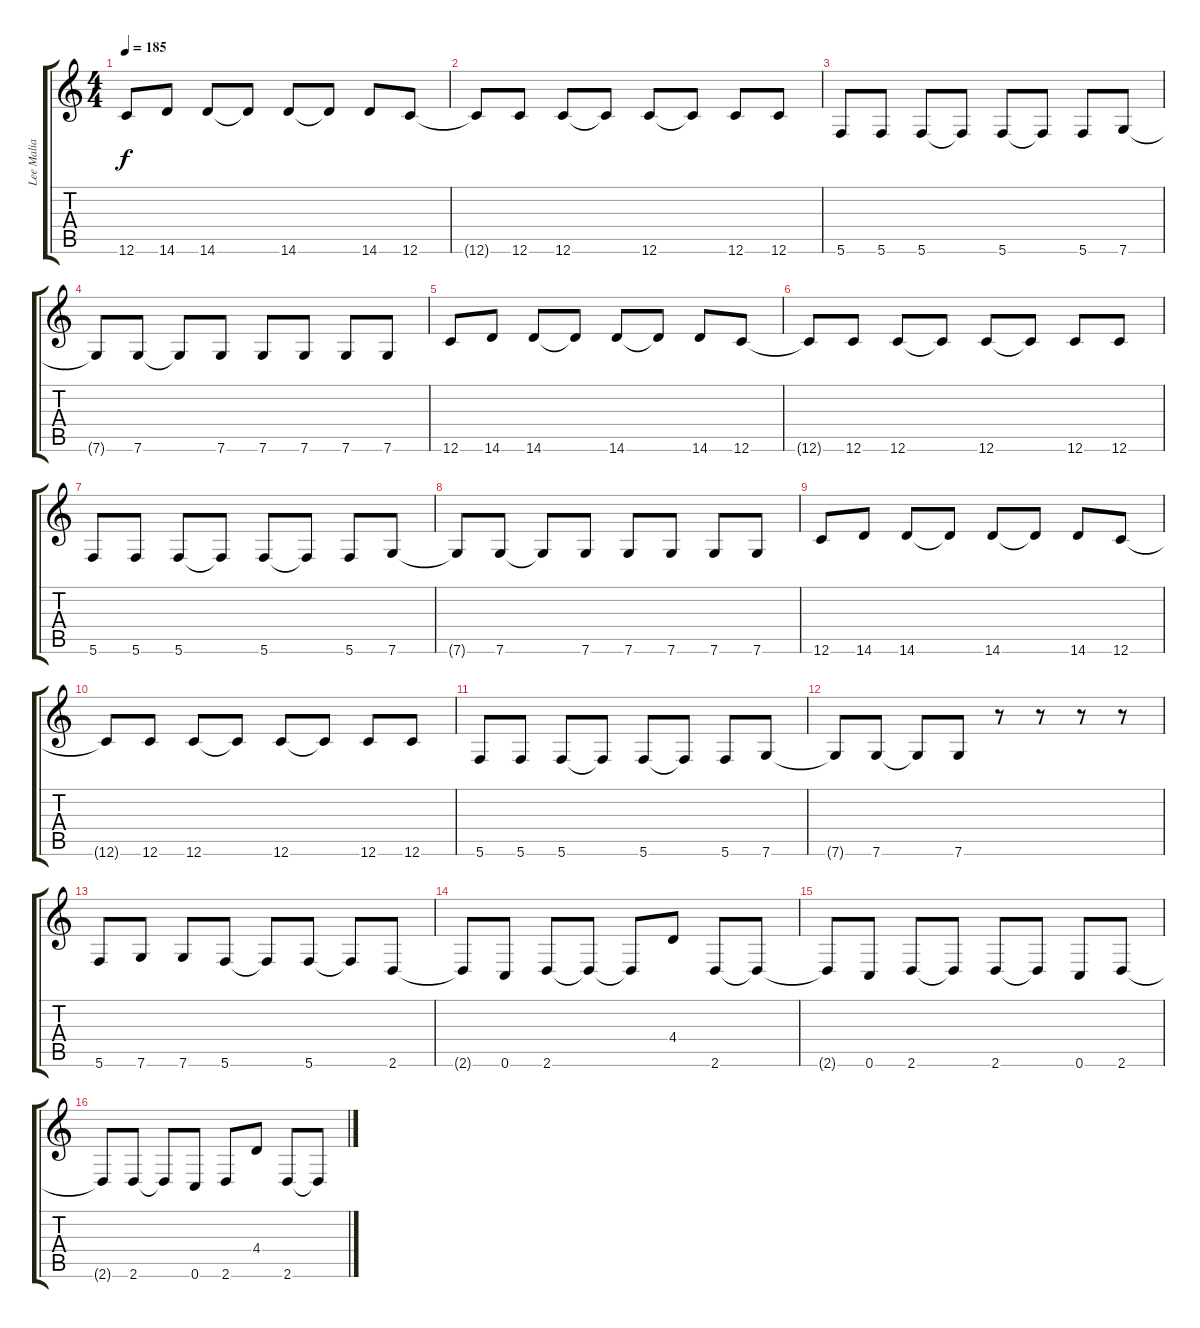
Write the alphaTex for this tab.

\track ("Lee Malia" "Lee Malia") {instrument distortionguitar}
\staff {score tabs}
\tuning (C4 G3 Eb3 Bb2 F2 C2) {hide}
\ts (4 4)
\tempo 185
\clef g2
\ks c
12.6.8{dy f} 14.6.8 14.6.8 14.6{t}.8 14.6.8 14.6{t}.8 14.6.8 12.6.8 |
12.6{t}.8 12.6.8 12.6.8 12.6{t}.8 12.6.8 12.6{t}.8 12.6.8 12.6.8 |
5.6.8 5.6.8 5.6.8 5.6{t}.8 5.6.8 5.6{t}.8 5.6.8 7.6.8 |
7.6{t}.8 7.6.8 7.6{t}.8 7.6.8 7.6.8 7.6.8 7.6.8 7.6.8 |
12.6.8{volume 12 balance 16 instrument distortionguitar} 14.6.8 14.6.8 14.6{t}.8 14.6.8 14.6{t}.8 14.6.8 12.6.8 |
12.6{t}.8 12.6.8 12.6.8 12.6{t}.8 12.6.8 12.6{t}.8 12.6.8 12.6.8 |
5.6.8 5.6.8 5.6.8 5.6{t}.8 5.6.8 5.6{t}.8 5.6.8 7.6.8 |
7.6{t}.8 7.6.8 7.6{t}.8 7.6.8 7.6.8 7.6.8 7.6.8 7.6.8 |
12.6.8 14.6.8 14.6.8 14.6{t}.8 14.6.8 14.6{t}.8 14.6.8 12.6.8 |
12.6{t}.8 12.6.8 12.6.8 12.6{t}.8 12.6.8 12.6{t}.8 12.6.8 12.6.8 |
5.6.8 5.6.8 5.6.8 5.6{t}.8 5.6.8 5.6{t}.8 5.6.8 7.6.8 |
7.6{t}.8 7.6.8 7.6{t}.8 7.6.8 r.8 r.8 r.8 r.8 |
5.6.8 7.6.8 7.6.8 5.6.8 5.6{t}.8 5.6.8 5.6{t}.8 2.6.8 |
2.6{t}.8 0.6.8 2.6.8 2.6{t}.8 2.6{t}.8 4.4.8 2.6.8 2.6{t}.8 |
2.6{t}.8 0.6.8 2.6.8 2.6{t}.8 2.6.8 2.6{t}.8 0.6.8 2.6.8 |
2.6{t}.8 2.6.8 2.6{t}.8 0.6.8 2.6.8 4.4.8 2.6.8 2.6{t}.8
